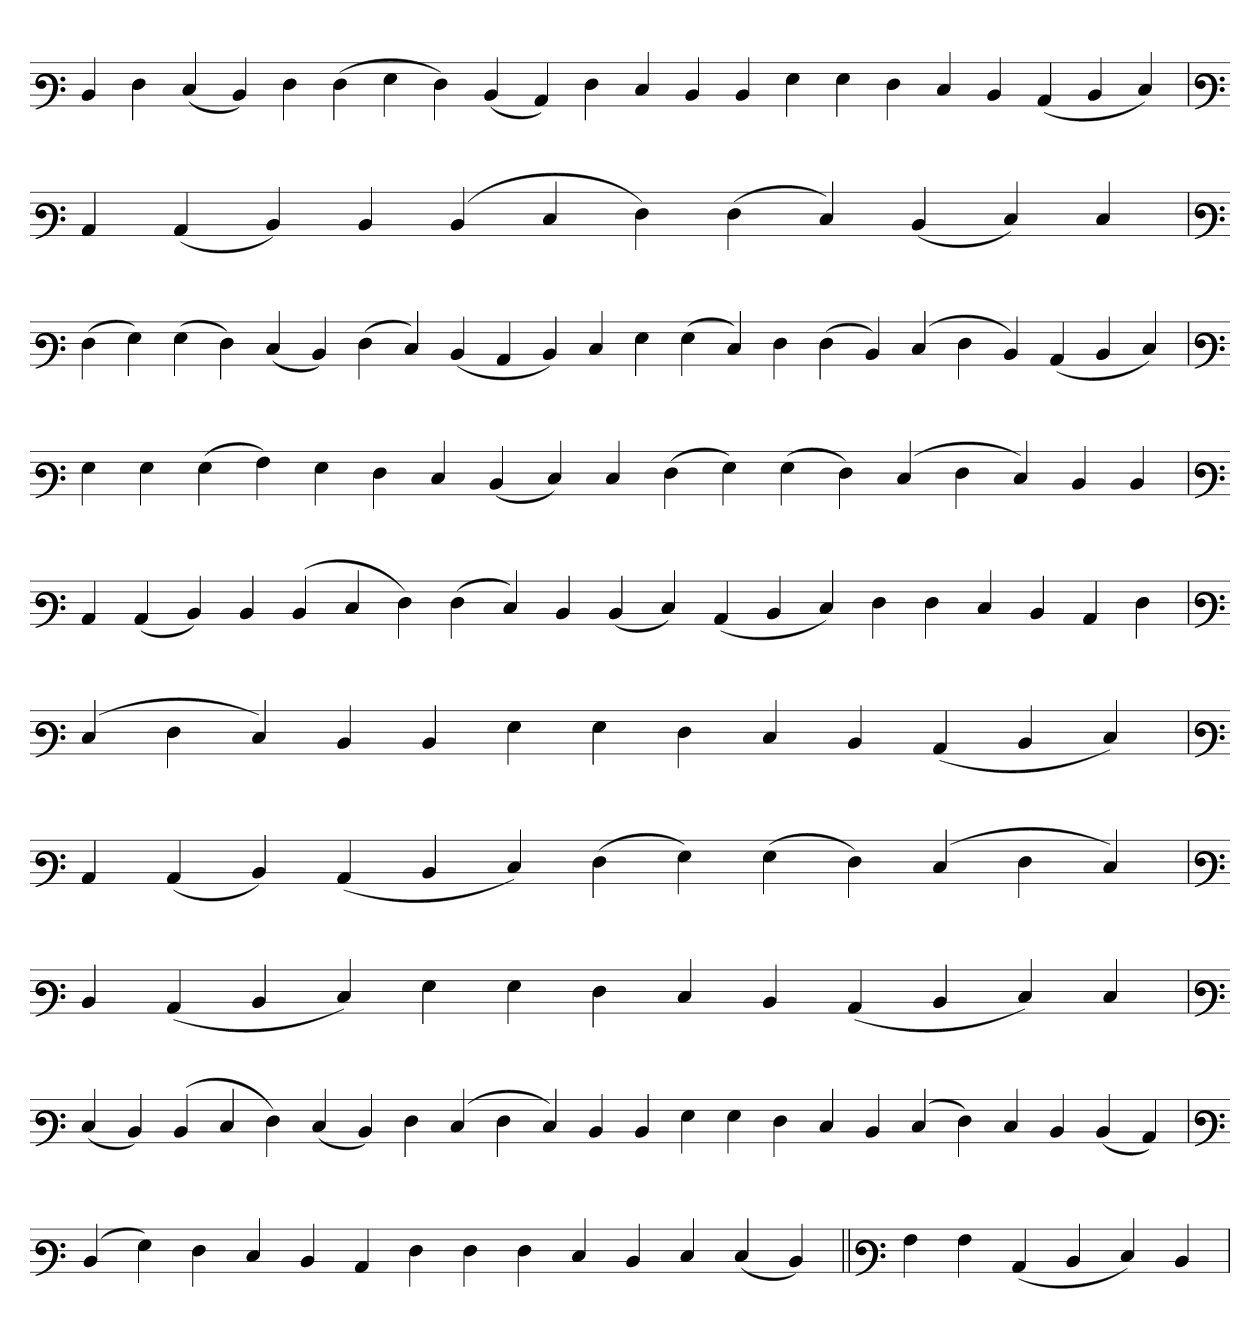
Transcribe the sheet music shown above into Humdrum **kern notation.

**kern
*part1
*staff1
*clefF3
=
4D
4F
(4E
4D)
4F
(4F
4G
4F)
(4D
4C)
4F
4E
4D
4D
4G
4G
4F
4E
4D
(4C
4D
4E)
=
*clefF3
4C
(4C
4D)
4D
(4D
4E
4F)
(4F
4E)
(4D
4E)
4E
=`
*clefF3
(4F
4G)
(4G
4F)
(4E
4D)
(4F
4E)
(4D
4C
4D)
4E
4G
(4G
4E)
4F
(4F
4D)
(4E
4F
4D)
(4C
4D
4E)
='
*clefF3
4G
4G
(4G
4A)
4G
4F
4E
(4D
4E)
4E
(4F
4G)
(4G
4F)
(4E
4F
4E)
4D
4D
=
*clefF3
4C
(4C
4D)
4D
(4D
4E
4F)
(4F
4E)
4D
(4D
4E)
(4C
4D
4E)
4F
4F
4E
4D
4C
4F
=`
*clefF3
(4E
4F
4E)
4D
4D
4G
4G
4F
4E
4D
(4C
4D
4E)
=
*clefF3
4C
(4C
4D)
(4C
4D
4E)
(4F
4G)
(4G
4F)
(4E
4F
4E)
=`
*clefF3
4D
(4C
4D
4E)
4G
4G
4F
4E
4D
(4C
4D
4E)
4E
=`
*clefF3
(4E
4D)
(4D
4E
4F)
(4E
4D)
4F
(4E
4F
4E)
4D
4D
4G
4G
4F
4E
4D
(4E
4F)
4E
4D
(4D
4C)
=`
*clefF3
(4D
4G)
4F
4E
4D
4C
4F
4F
4F
4E
4D
4E
(4E
4D)
=||
*clefF3
4A
4A
(4C
4D
4E)
4D
=`
*-
